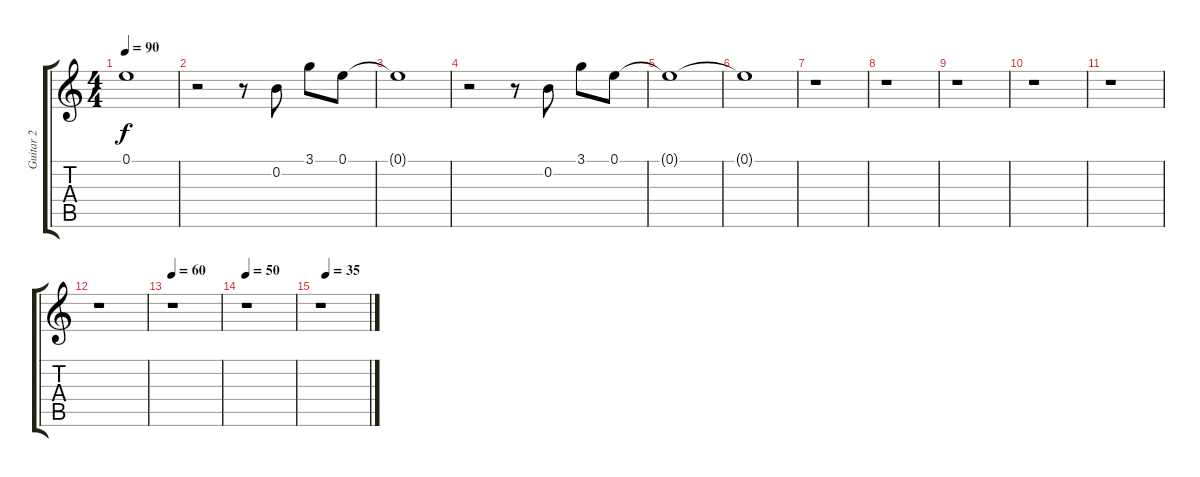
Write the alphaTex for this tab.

\track ("Guitar 2" "Guitar 2") {instrument electricguitarjazz}
\staff {score tabs}
\tuning (E4 B3 G3 D3 A2 E2) {hide}
\ts (4 4)
\tempo 90
\clef g2
\ks c
0.1{t}.1{dy f} |
r.2{volume 14} r.8 0.2.8 3.1.8 0.1.8 |
0.1{t}.1 |
r.2 r.8 0.2.8 3.1.8 0.1.8 |
0.1{t}.1{volume 3} |
0.1{t}.1 |
r.1 |
r.1 |
r.1 |
r.1 |
r.1 |
r.1 |
\tempo 60
r.1 |
\tempo 50
r.1 |
\tempo (35 0.125)
r.1
